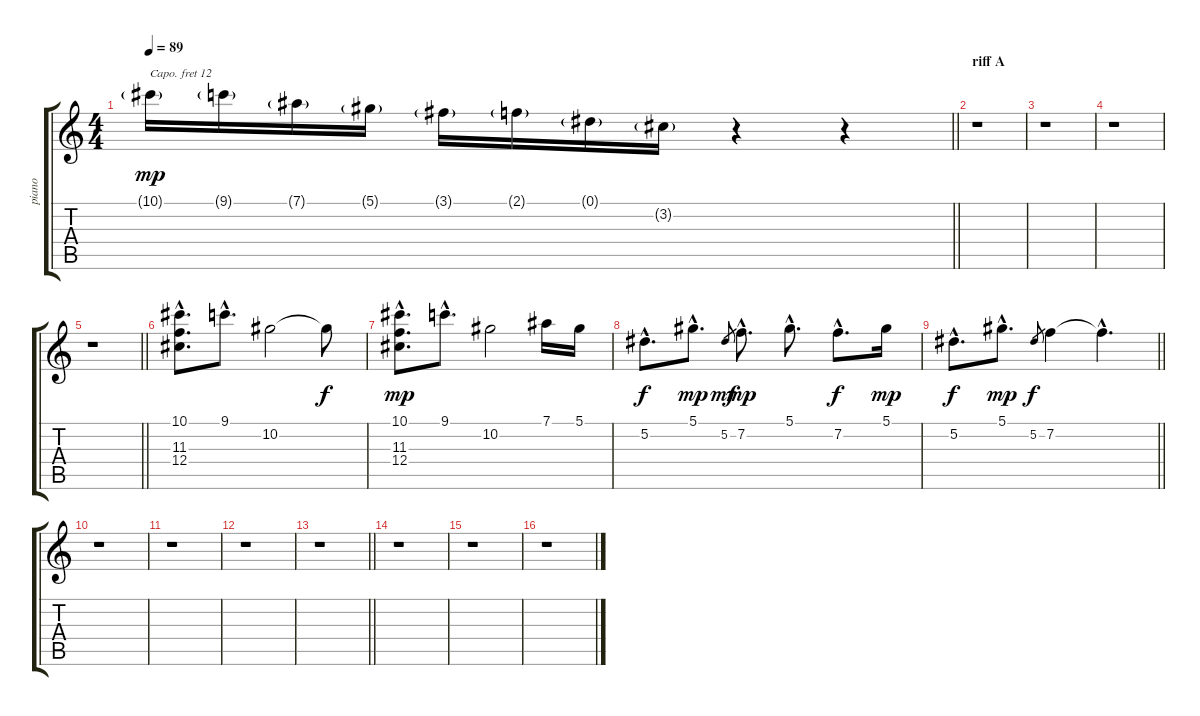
\track ("piano" "piano") {instrument electricpiano1}
\staff {score tabs}
\capo 12
\tuning (Eb4 Bb3 Gb3 Db3 Ab2 Eb2) {hide}
\ts (4 4)
\tempo 89
\clef g2
\barLineRight lightlight
\ks c
10.1{g}.16{dy mp instrument electricpiano1} 9.1{g}.16 7.1{g}.16 5.1{g}.16 3.1{g}.16 2.1{g}.16 0.1{g}.16 3.2{g}.16 r.4 r.4 |
\section ("" "riff A")
r.1 |
r.1 |
r.1 |
\barLineRight lightlight
r.1 |
(10.1{hac} 11.3 12.4{hac}).8{d} 9.1{hac}.8{d} 10.2.2 10.2{t}.8{dy f} |
(10.1{hac} 11.3 12.4{hac}).8{d dy mp} 9.1{hac}.8{d} 10.2.2 7.1.16 5.1.16 |
5.2{hac}.8{d dy f} 5.1{hac}.8{d dy mp} 5.2.8{gr dy mf} 7.2{hac}.8{d dy mp} 5.1{hac}.8{d} 7.2{hac}.8{d dy f} 5.1.16{dy mp} |
\barLineRight lightlight
5.2{hac}.8{d dy f} 5.1{hac}.8{d dy mp} 5.2.8{gr dy f} 7.2.4 7.2{hac t}.4{d} |
r.1 |
r.1 |
r.1 |
\barLineRight lightlight
r.1 |
r.1 |
r.1 |
r.1
